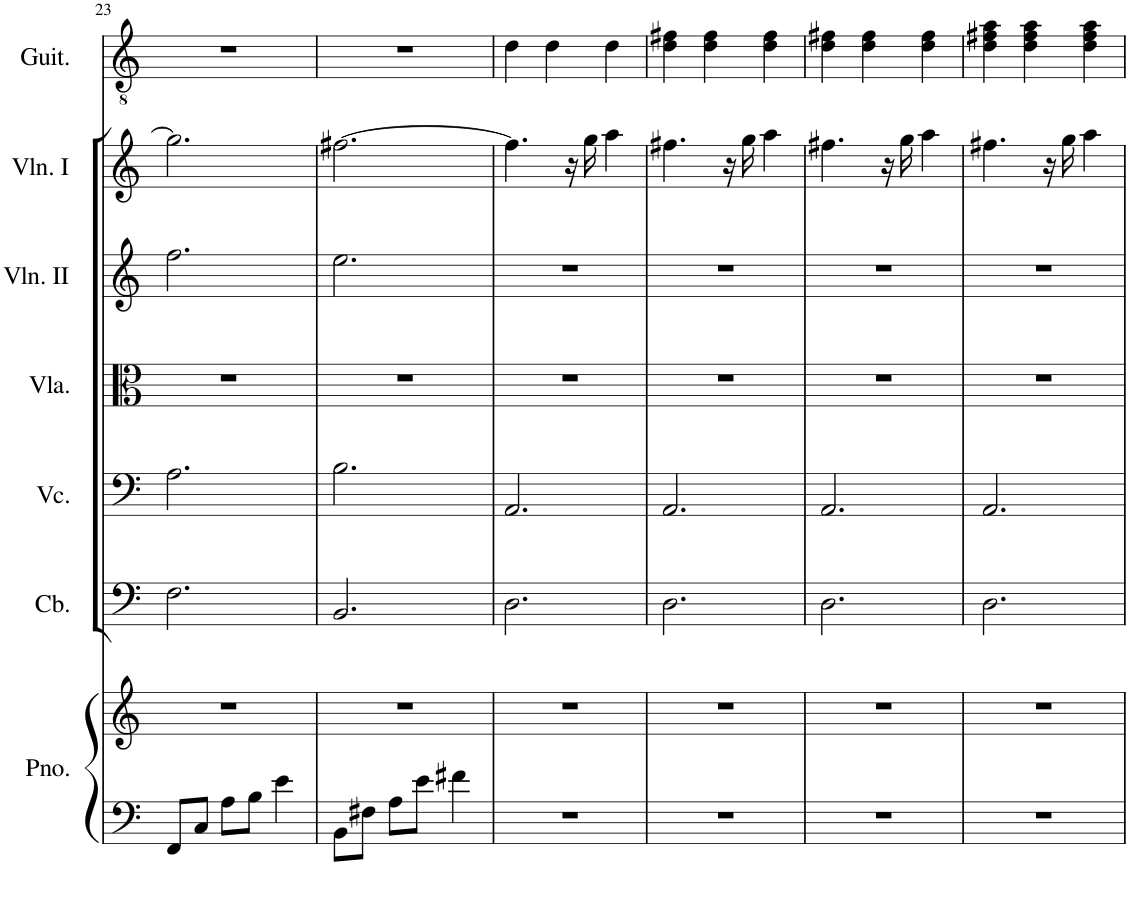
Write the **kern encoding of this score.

**kern	**kern	**kern	**kern	**kern	**kern	**kern	**kern
*part7	*part7	*part6	*part5	*part4	*part3	*part2	*part1
*staff8	*staff7	*staff6	*staff5	*staff4	*staff3	*staff2	*staff1
*I"Piano	*	*I"Contrabasses	*I"Violoncellos	*I"Violas	*I"Violins II	*I"Violins I	*I"Acoustic Guitar
*I'Pno.	*	*I'Cb.	*I'Vc.	*I'Vla.	*I'Vln. II	*I'Vln. I	*I'Guit.
!!LO:PB:g=z
*clefF4	*clefG2	*clefF4	*clefF4	*clefC3	*clefG2	*clefG2	*clefGv2
*	*	*Trd7c12	*	*	*	*	*
*k[]	*k[]	*k[]	*k[]	*k[]	*k[]	*k[]	*k[]
*M3/4	*M3/4	*M3/4	*M3/4	*M3/4	*M3/4	*M3/4	*M3/4
=23	=23	=23	=23	=23	=23	=23	=23
8FF/L	2.r	2.F\	2.A\	2.r	2.ff\	2.gg\]	2.r
8C/J	.	.	.	.	.	.	.
8A\L	.	.	.	.	.	.	.
8B\J	.	.	.	.	.	.	.
4e\	.	.	.	.	.	.	.
=24	=24	=24	=24	=24	=24	=24	=24
8BB\L	2.r	2.BB/	2.B\	2.r	2.ee\	[2.ff#X\	2.r
8F#X\J	.	.	.	.	.	.	.
8A\L	.	.	.	.	.	.	.
8e\J	.	.	.	.	.	.	.
4f#X\	.	.	.	.	.	.	.
=25	=25	=25	=25	=25	=25	=25	=25
2.r	2.r	2.D\	2.AA/	2.r	2.r	4.ff#\]	4d\
.	.	.	.	.	.	.	4d\
.	.	.	.	.	.	16r	.
.	.	.	.	.	.	16gg\	.
.	.	.	.	.	.	4aa\	4d\
=26	=26	=26	=26	=26	=26	=26	=26
2.r	2.r	2.D\	2.AA/	2.r	2.r	4.ff#X\	4d\ 4f#X\
.	.	.	.	.	.	.	4d\ 4f#\
.	.	.	.	.	.	16r	.
.	.	.	.	.	.	16gg\	.
.	.	.	.	.	.	4aa\	4d\ 4f#\
=27	=27	=27	=27	=27	=27	=27	=27
2.r	2.r	2.D\	2.AA/	2.r	2.r	4.ff#X\	4d\ 4f#X\
.	.	.	.	.	.	.	4d\ 4f#\
.	.	.	.	.	.	16r	.
.	.	.	.	.	.	16gg\	.
.	.	.	.	.	.	4aa\	4d\ 4f#\
=28	=28	=28	=28	=28	=28	=28	=28
2.r	2.r	2.D\	2.AA/	2.r	2.r	4.ff#X\	4d\ 4f#X\ 4a\
.	.	.	.	.	.	.	4d\ 4f#\ 4a\
.	.	.	.	.	.	16r	.
.	.	.	.	.	.	16gg\	.
.	.	.	.	.	.	4aa\	4d\ 4f#\ 4a\
=	=	=	=	=	=	=	=
*-	*-	*-	*-	*-	*-	*-	*-
